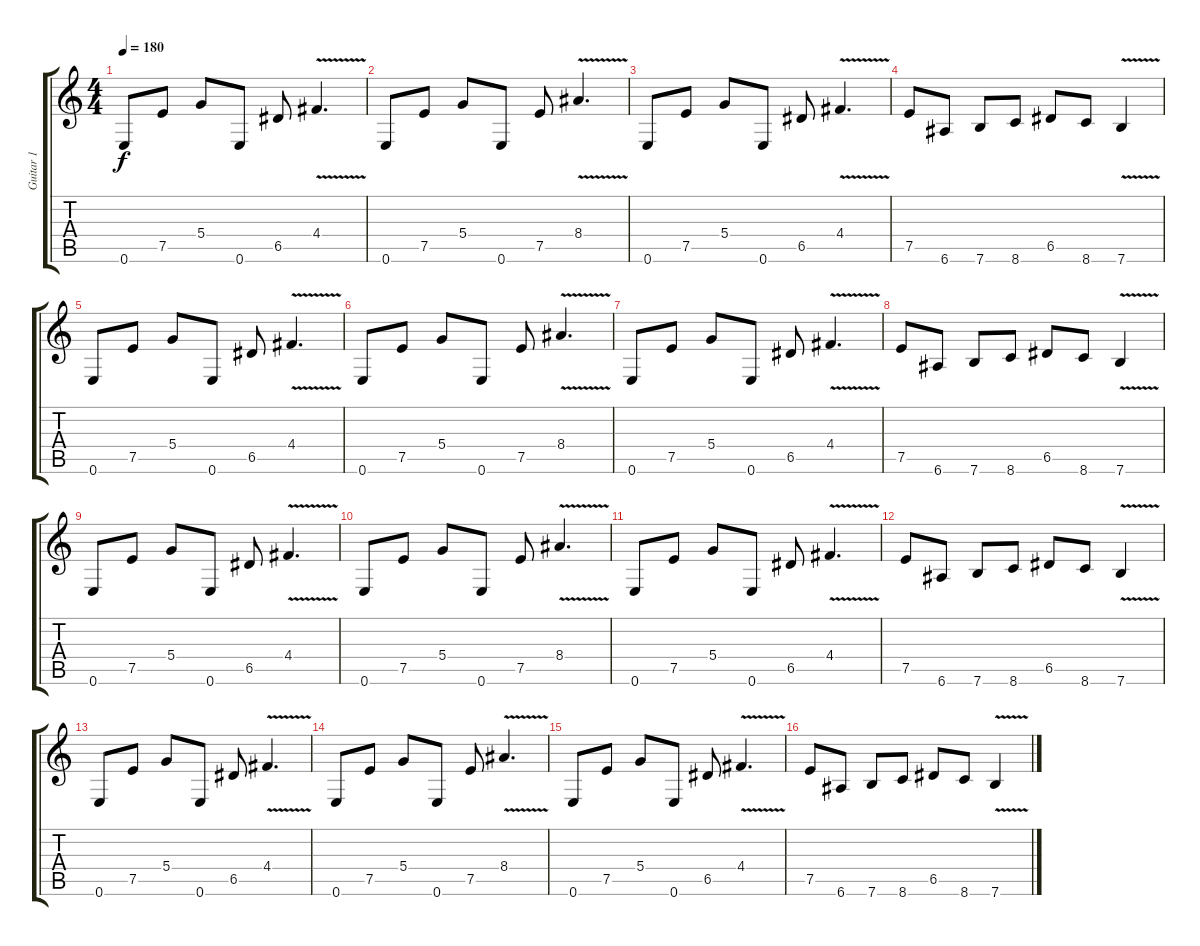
\track ("Guitar 1" "Guitar 1") {instrument overdrivenguitar}
\staff {score tabs}
\tuning (E4 B3 G3 D3 A2 E2) {hide}
\ts (4 4)
\tempo 180
\clef g2
\ks c
0.6.8{dy f instrument overdrivenguitar} 7.5.8 5.4.8 0.6.8 6.5.8 4.4{v}.4{d} |
0.6.8 7.5.8 5.4.8 0.6.8 7.5.8 8.4{v}.4{d} |
0.6.8 7.5.8 5.4.8 0.6.8 6.5.8 4.4{v}.4{d} |
7.5.8 6.6.8 7.6.8 8.6.8 6.5.8 8.6.8 7.6{v}.4 |
0.6.8 7.5.8 5.4.8 0.6.8 6.5.8 4.4{v}.4{d} |
0.6.8 7.5.8 5.4.8 0.6.8 7.5.8 8.4{v}.4{d} |
0.6.8 7.5.8 5.4.8 0.6.8 6.5.8 4.4{v}.4{d} |
7.5.8 6.6.8 7.6.8 8.6.8 6.5.8 8.6.8 7.6{v}.4 |
0.6.8 7.5.8 5.4.8 0.6.8 6.5.8 4.4{v}.4{d} |
0.6.8 7.5.8 5.4.8 0.6.8 7.5.8 8.4{v}.4{d} |
0.6.8 7.5.8 5.4.8 0.6.8 6.5.8 4.4{v}.4{d} |
7.5.8 6.6.8 7.6.8 8.6.8 6.5.8 8.6.8 7.6{v}.4 |
0.6.8 7.5.8 5.4.8 0.6.8 6.5.8 4.4{v}.4{d} |
0.6.8 7.5.8 5.4.8 0.6.8 7.5.8 8.4{v}.4{d} |
0.6.8 7.5.8 5.4.8 0.6.8 6.5.8 4.4{v}.4{d} |
7.5.8 6.6.8 7.6.8 8.6.8 6.5.8 8.6.8 7.6{v}.4
